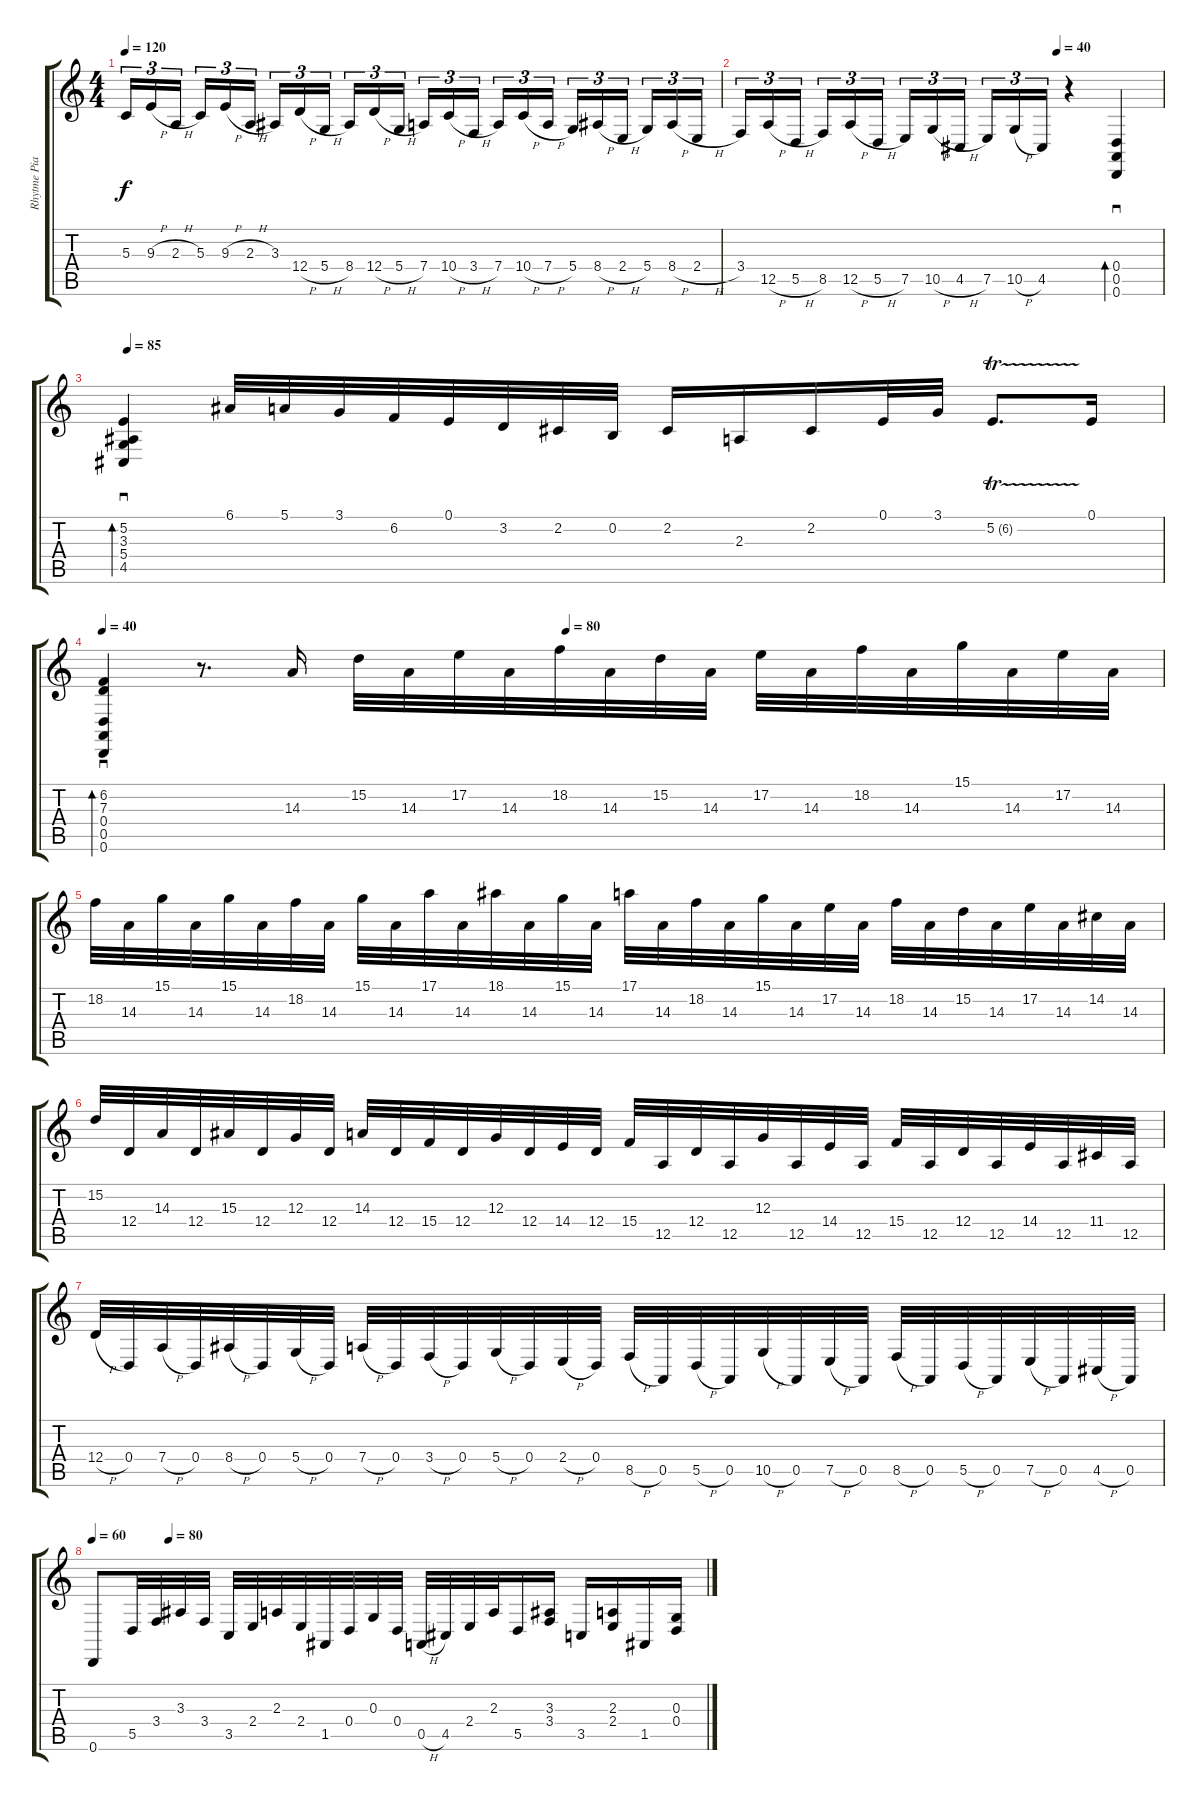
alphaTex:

\track ("Rhytme Piano" "Rhytme Pia") {instrument acousticgrandpiano}
\staff {score tabs}
\tuning (E4 B3 G3 D3 A2 D2) {hide}
\ts (4 4)
\tempo 120
\clef g2
\ks c
5.3.16{tu (3 2) dy f} 9.3{h}.16{tu (3 2)} 2.3{h}.16{tu (3 2) beam splitsecondary} 5.3.16{tu (3 2)} 9.3{h}.16{tu (3 2)} 2.3{h}.16{tu (3 2)} 3.3.16{tu (3 2)} 12.4{h}.16{tu (3 2)} 5.4{h}.16{tu (3 2) beam splitsecondary} 8.4.16{tu (3 2)} 12.4{h}.16{tu (3 2)} 5.4{h}.16{tu (3 2)} 7.4.16{tu (3 2)} 10.4{h}.16{tu (3 2)} 3.4{h}.16{tu (3 2) beam splitsecondary} 7.4.16{tu (3 2)} 10.4{h}.16{tu (3 2)} 7.4{h}.16{tu (3 2)} 5.4.16{tu (3 2)} 8.4{h}.16{tu (3 2)} 2.4{h}.16{tu (3 2) beam splitsecondary} 5.4.16{tu (3 2)} 8.4{h}.16{tu (3 2)} 2.4{h}.16{tu (3 2)} |
\tempo (40 0.75)
3.4.16{tu (3 2)} 12.5{h}.16{tu (3 2)} 5.5{h}.16{tu (3 2) beam splitsecondary} 8.5.16{tu (3 2)} 12.5{h}.16{tu (3 2)} 5.5{h}.16{tu (3 2)} 7.5.16{tu (3 2)} 10.5{h}.16{tu (3 2)} 4.5{h}.16{tu (3 2) beam splitsecondary} 7.5.16{tu (3 2)} 10.5{h}.16{tu (3 2)} 4.5.16{tu (3 2)} r.4 (0.4 0.5 0.6).4{sd bd 240} |
\tempo 85
(5.2 3.3 5.4 4.5).4{sd bd 120} 6.1.32 5.1.32 3.1.32 6.2.32 0.1.32 3.2.32 2.2.32 0.2.32 2.2.16 2.3.16 2.2.16 0.1.32 3.1.32 5.2{tr (6 32)}.8{d} 0.1.16 |
\tempo 40
\tempo (80 0.4375)
(6.2 7.3 0.4 0.5 0.6).4{sd bd 120} r.8{d} 14.3.16 15.2.32 14.3.32 17.2.32 14.3.32 18.2.32 14.3.32 15.2.32 14.3.32 17.2.32 14.3.32 18.2.32 14.3.32 15.1.32 14.3.32 17.2.32 14.3.32 |
18.2.32 14.3.32 15.1.32 14.3.32 15.1.32 14.3.32 18.2.32 14.3.32 15.1.32 14.3.32 17.1.32 14.3.32 18.1.32 14.3.32 15.1.32 14.3.32 17.1.32 14.3.32 18.2.32 14.3.32 15.1.32 14.3.32 17.2.32 14.3.32 18.2.32 14.3.32 15.2.32 14.3.32 17.2.32 14.3.32 14.2.32 14.3.32 |
15.2.32 12.4.32 14.3.32 12.4.32 15.3.32 12.4.32 12.3.32 12.4.32 14.3.32 12.4.32 15.4.32 12.4.32 12.3.32 12.4.32 14.4.32 12.4.32 15.4.32 12.5.32 12.4.32 12.5.32 12.3.32 12.5.32 14.4.32 12.5.32 15.4.32 12.5.32 12.4.32 12.5.32 14.4.32 12.5.32 11.4.32 12.5.32 |
12.4{h}.32 0.4.32 7.4{h}.32 0.4.32 8.4{h}.32 0.4.32 5.4{h}.32 0.4.32 7.4{h}.32 0.4.32 3.4{h}.32 0.4.32 5.4{h}.32 0.4.32 2.4{h}.32 0.4.32 8.5{h}.32 0.5.32 5.5{h}.32 0.5.32 10.5{h}.32 0.5.32 7.5{h}.32 0.5.32 8.5{h}.32 0.5.32 5.5{h}.32 0.5.32 7.5{h}.32 0.5.32 4.5{h}.32 0.5.32 |
\tempo 60
\tempo (80 0.125)
0.6.8 5.5.32 3.4.32 3.3.32 3.4.32 3.5.32 2.4.32 2.3.32 2.4.32 1.5.32 0.4.32 0.3.32 0.4.32 0.5{h}.32 4.5.32 2.4.32 2.3.32 5.5.16 (3.3 3.4).16 3.5.16 (2.3 2.4).16 1.5.16 (0.3 0.4).16
